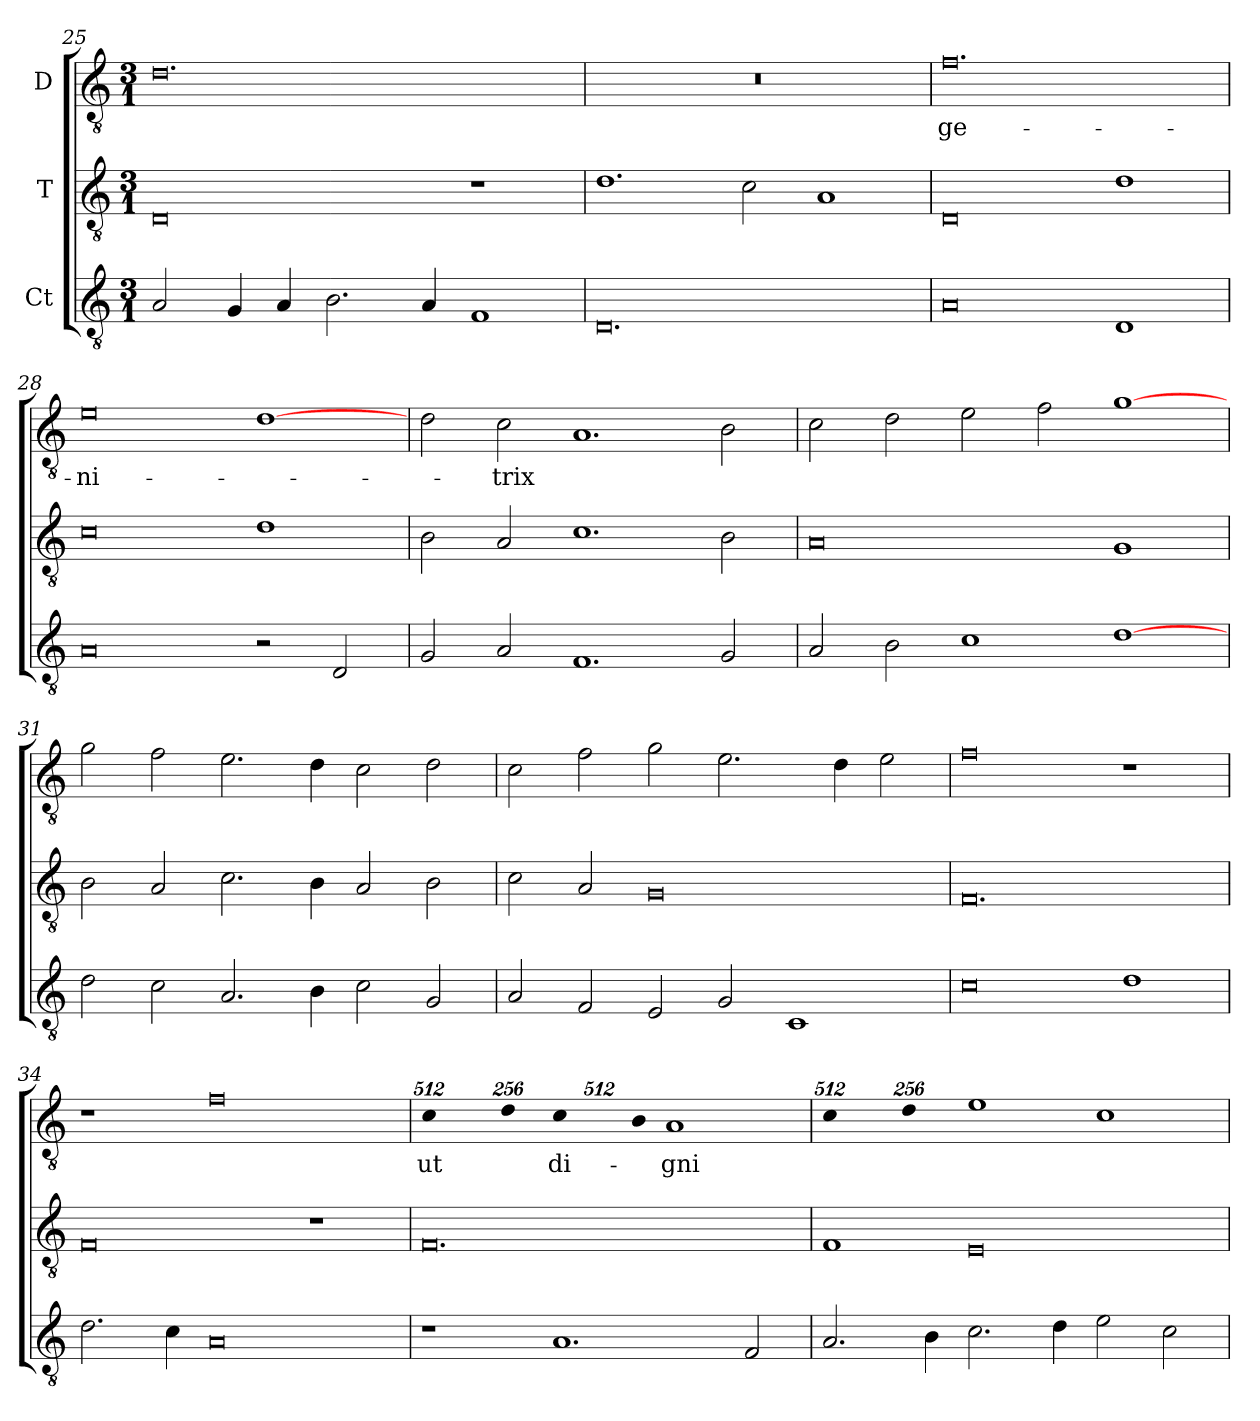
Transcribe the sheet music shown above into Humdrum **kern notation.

**kern	**kern	**kern	**text
*part3	*part2	*part1	*part1
*staff3	*staff2	*staff1	*staff1
*I"Ct	*I"T	*I"D	*
*clefGv2	*clefGv2	*clefGv2	*
*ITrd7c12	*ITrd7c12	*ITrd7c12	*
*k[]	*k[]	*k[]	*
*C:	*C:	*C:	*
*M3/1	*M3/1	*M3/1	*
=25	=25	=25	=25
2AAi/	0DDi/	0.Di\	.
4GGi/	.	.	.
4AAi/	.	.	.
2.BBi\	.	.	.
4AAi/	.	.	.
1FFi/	1r	.	.
=26	=26	=26	=26
0.DDi/	1.Di\	0.r	.
.	2Ci\	.	.
.	1AAi/	.	.
=27	=27	=27	=27
!	!	!	!LO:LY:b:color=#000000
0AAi/	0DDi/	0.Fi\	ge-
1DDi/	1Di\	.	.
=28	=28	=28	=28
!	!	!	!LO:LY:b:color=#000000
0AAi/	0Ci\	0Ei\	-ni-
2r	1Di\	[1Di\	.
2DDi/	.	.	.
=29	=29	=29	=29
2GGi/	2BBi\	2Di\	.
!	!	!	!LO:LY:b:color=#000000
2AAi/	2AAi/	2Ci\	-trix
1.FFi/	1.Ci\	1.AAi/	.
2GGi/	2BBi\	2BBi\	.
!!LO:LB:g=z
=30	=30	=30	=30
2AAi/	0AAi/	2Ci\	.
2BBi\	.	2Di\	.
1Ci\	.	2Ei\	.
.	.	2Fi\	.
[1Di\	1GGi/	[1Gi\	.
=31	=31	=31	=31
2Di\	2BBi\	2Gi\	.
2Ci\	2AAi/	2Fi\	.
2.AAi/	2.Ci\	2.Ei\	.
4BBi\	4BBi\	4Di\	.
2Ci\	2AAi/	2Ci\	.
2GGi/	2BBi\	2Di\	.
=32	=32	=32	=32
2AAi/	2Ci\	2Ci\	.
2FFi/	2AAi/	2Fi\	.
2EEi/	0GGi/	2Gi\	.
2GGi/	.	2.Ei\	.
1CCi/	.	.	.
.	.	4Di\	.
.	.	2Ei\	.
=33	=33	=33	=33
0Ci\	0.FFi/	0Fi\	.
1Di\	.	1r	.
=34	=34	=34	=34
2.Di\	0FFi/	1r	.
4Ci\	.	.	.
0AAi/	.	0Fi\	.
.	1r	.	.
!!LO:PB:g=z
=35	=35	=35	=35
*	*	*Xbrackettup	*
!	!	!LO:N:vis=1	!
!	!	!	!LO:LY:b:color=#000000
1r	0.FFi/	512%341Ci\	ut
!	!	!LO:N:vis=2	!
.	.	512%171Di\	.
!	!	!LO:N:vis=1	!
!	!	!	!LO:LY:b:color=#000000
1.AAi/	.	512%341Ci\	di-
!	!	!LO:N:vis=2	!
.	.	512%171BBi\	.
!	!	!	!LO:LY:b:color=#000000
.	.	1AAi/	-gni
2FFi/	.	.	.
=36	=36	=36	=36
!	!	!LO:N:vis=1	!
2.AAi/	1FFi/	512%341Ci\	.
!	!	!LO:N:vis=2	!
.	.	512%171Di\	.
4BBi\	.	.	.
2.Ci\	0EEi/	1Ei\	.
4Di\	.	.	.
2Ei\	.	1Ci\	.
2Ci\	.	.	.
=	=	=	=
*-	*-	*-	*-
